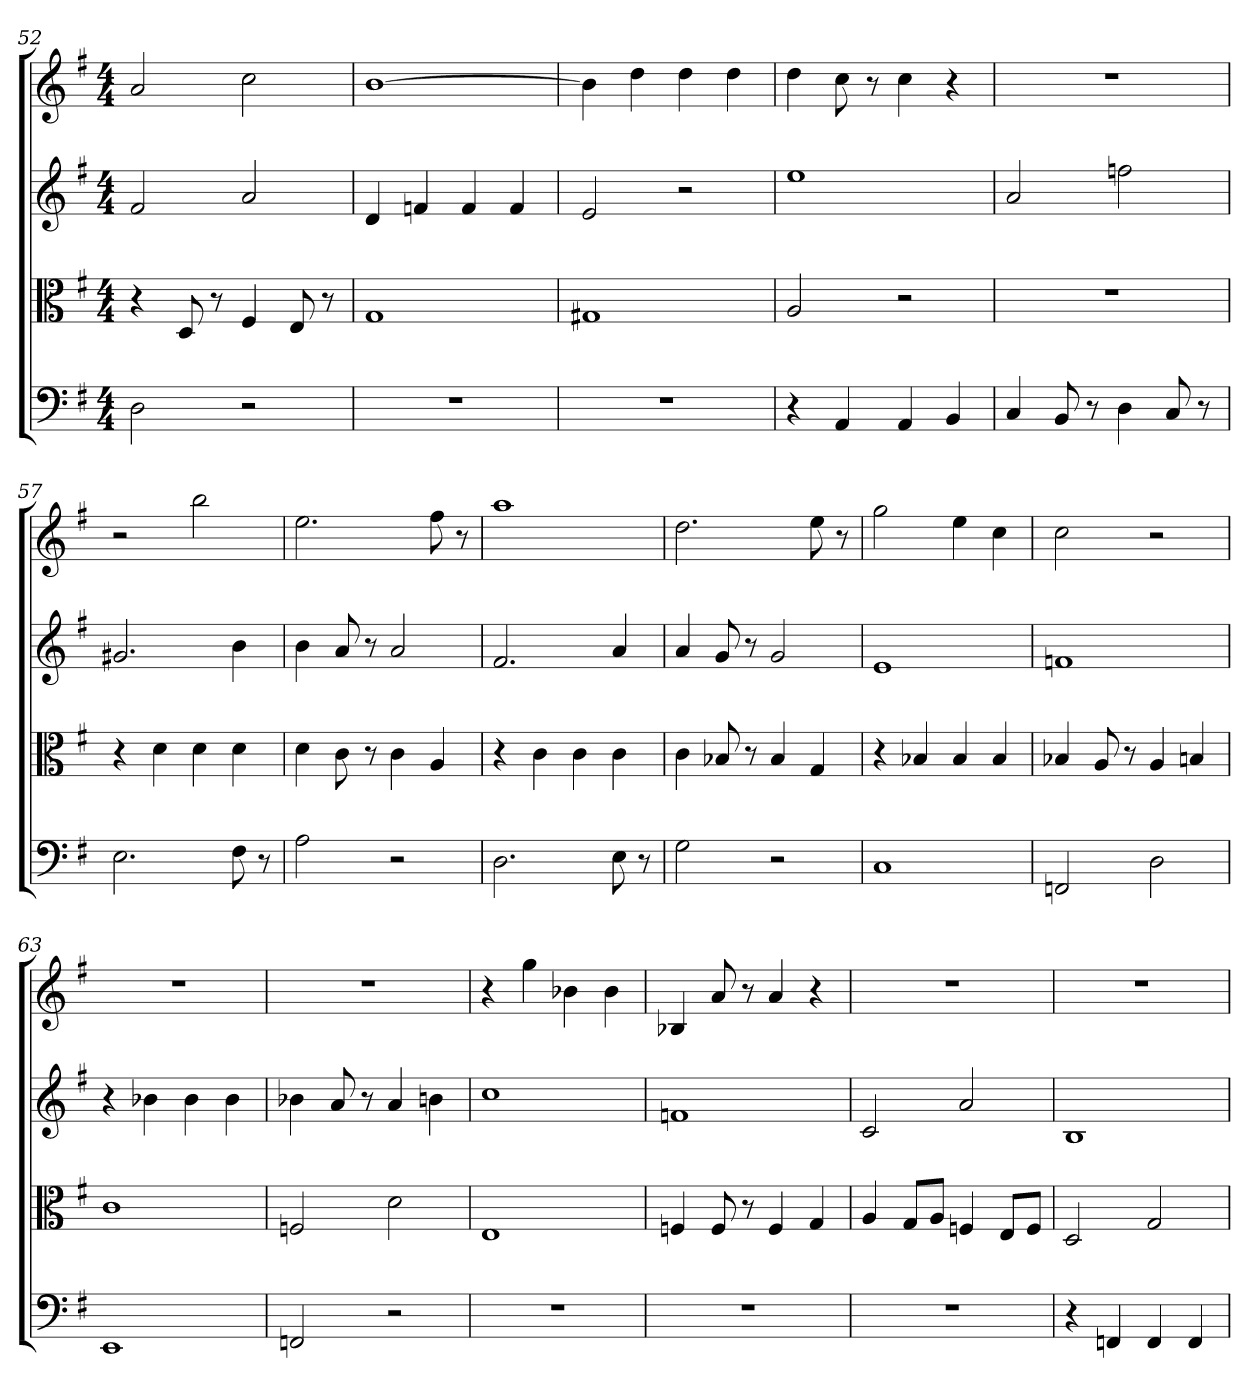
**kern	**kern	**kern	**kern
*part4	*part3	*part2	*part1
*staff4	*staff3	*staff2	*staff1
*clefF4	*clefC3	*clefG2	*clefG2
*k[f#]	*k[f#]	*k[f#]	*k[f#]
*e:	*e:	*e:	*e:
*M4/4	*M4/4	*M4/4	*M4/4
=52	=52	=52	=52
2D	4r	2f#	2a
.	8D	.	.
.	8r	.	.
2r	4F#	2a	2cc
.	8E	.	.
.	8r	.	.
=53	=53	=53	=53
1r	1G	4d	[1b
.	.	4fn	.
.	.	4f	.
.	.	4f	.
=54	=54	=54	=54
1r	1G#X	2e	4b]
.	.	.	4dd
.	.	2r	4dd
.	.	.	4dd
=55	=55	=55	=55
4r	2A	1ee	4dd
4AA	.	.	8cc
.	.	.	8r
4AA	2r	.	4cc
4BB	.	.	4r
=56	=56	=56	=56
4C	1r	2a	1r
8BB	.	.	.
8r	.	.	.
4D	.	2ffn	.
8C	.	.	.
8r	.	.	.
=57	=57	=57	=57
2.E	4r	2.g#X	2r
.	4d	.	.
.	4d	.	2bb
8F#	4d	4b	.
8r	.	.	.
=58	=58	=58	=58
2A	4d	4b	2.ee
.	8c	8a	.
.	8r	8r	.
2r	4c	2a	.
.	4A	.	8ff#
.	.	.	8r
=59	=59	=59	=59
2.D	4r	2.f#	1aa
.	4c	.	.
.	4c	.	.
8E	4c	4a	.
8r	.	.	.
=60	=60	=60	=60
2G	4c	4a	2.dd
.	8B-X	8g	.
.	8r	8r	.
2r	4B-	2g	.
.	4G	.	8ee
.	.	.	8r
=61	=61	=61	=61
1C	4r	1e	2gg
.	4B-X	.	.
.	4B-	.	4ee
.	4B-	.	4cc
=62	=62	=62	=62
2FFn	4B-X	1fn	2cc
.	8A	.	.
.	8r	.	.
2D	4A	.	2r
.	4Bn	.	.
=63	=63	=63	=63
1EE	1c	4r	1r
.	.	4b-X	.
.	.	4b-	.
.	.	4b-	.
=64	=64	=64	=64
2FFn	2Fn	4b-X	1r
.	.	8a	.
.	.	8r	.
2r	2d	4a	.
.	.	4bn	.
=65	=65	=65	=65
1r	1E	1cc	4r
.	.	.	4gg
.	.	.	4b-X
.	.	.	4b-
=66	=66	=66	=66
1r	4Fn	1fn	4B-X
.	8F	.	8a
.	8r	.	8r
.	4F	.	4a
.	4G	.	4r
=67	=67	=67	=67
1r	4A	2c	1r
.	8G/L	.	.
.	8A/J	.	.
.	4Fn	2a	.
.	8E/L	.	.
.	8F/J	.	.
=68	=68	=68	=68
4r	2D	1B	1r
4FFn	.	.	.
4FF	2G	.	.
4FF	.	.	.
=	=	=	=
*-	*-	*-	*-
